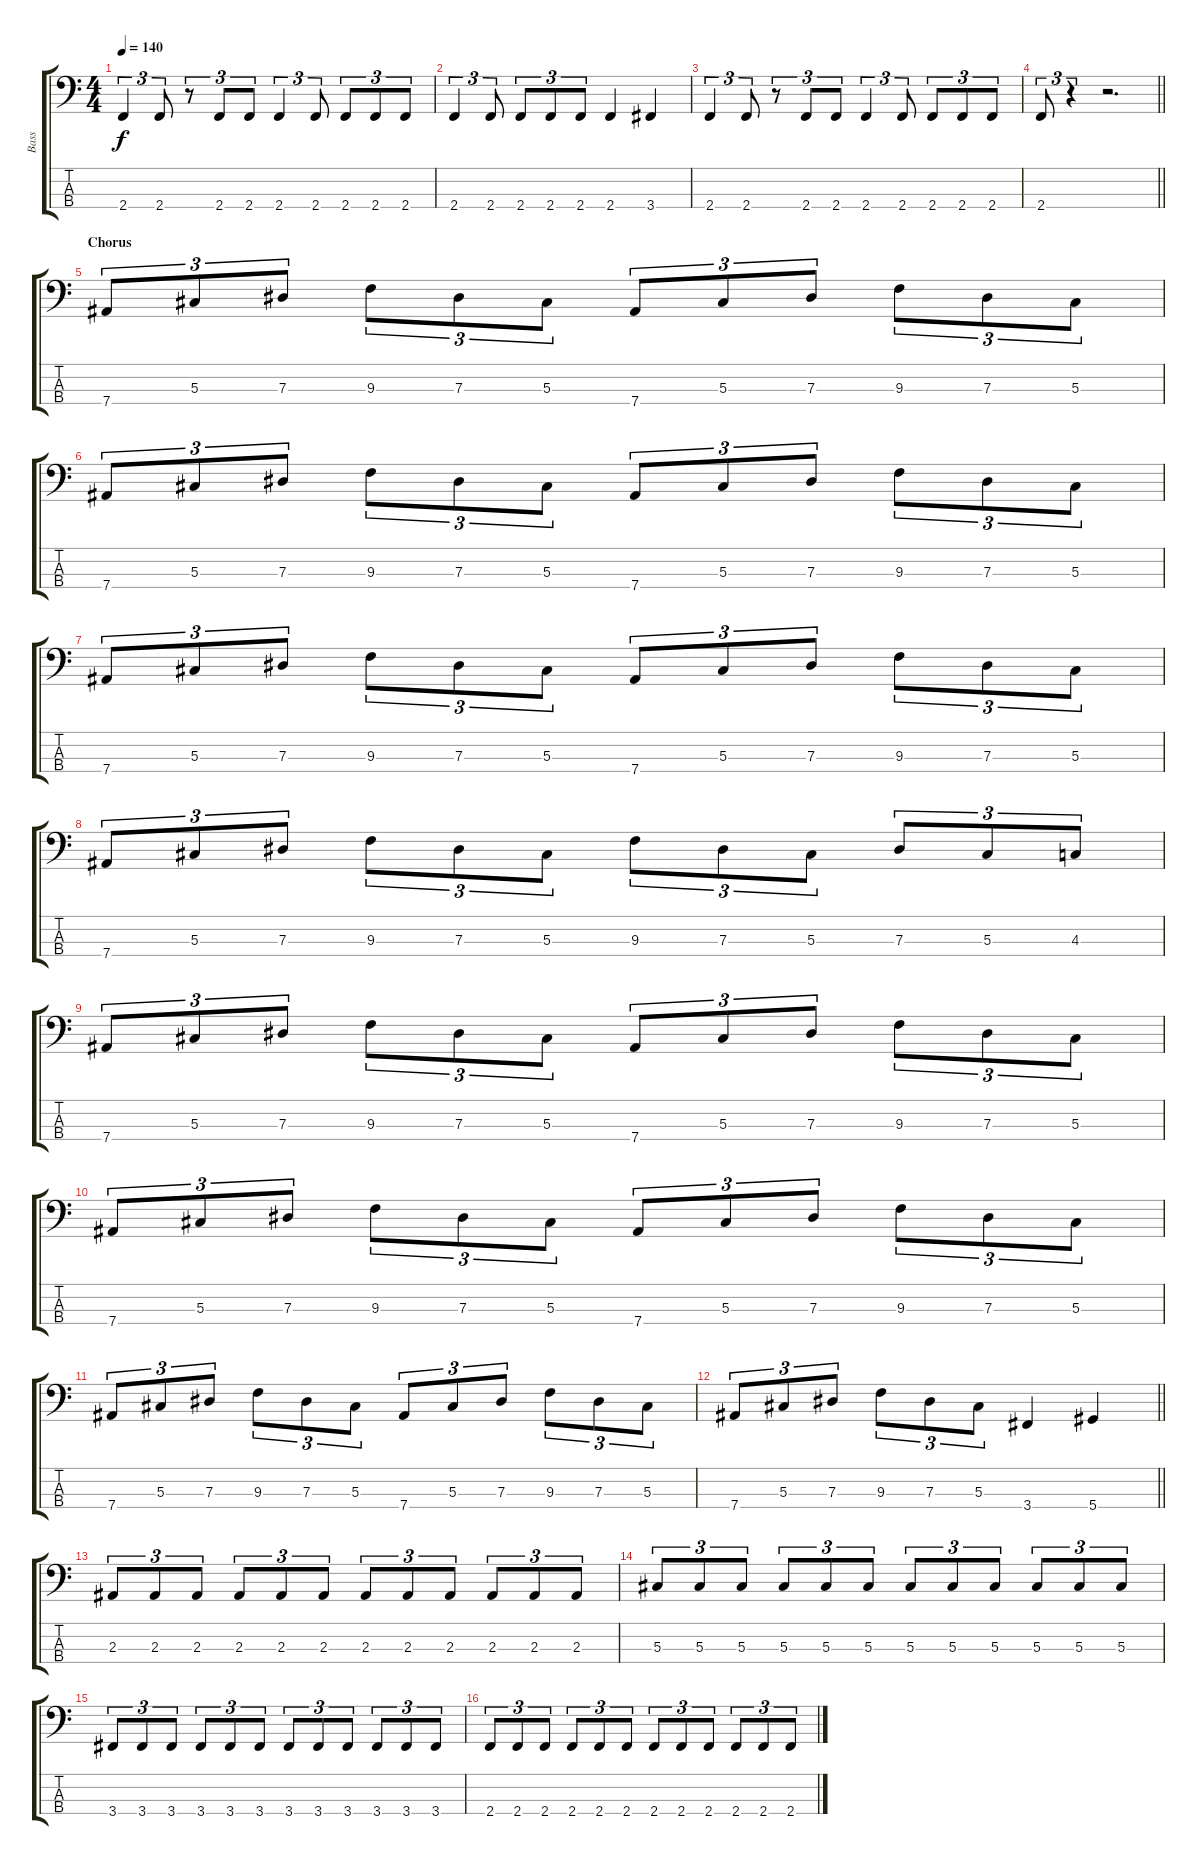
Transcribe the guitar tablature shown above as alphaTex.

\track ("Bass" "Bass") {instrument electricbassfinger}
\staff {score tabs}
\tuning (Gb2 Db2 Ab1 Eb1) {hide}
\ts (4 4)
\tempo 140
\clef f4
\ks c
2.4.4{tu (3 2) dy f} 2.4.8{tu (3 2)} r.8{tu (3 2)} 2.4.8{tu (3 2)} 2.4.8{tu (3 2)} 2.4.4{tu (3 2)} 2.4.8{tu (3 2)} 2.4.8{tu (3 2)} 2.4.8{tu (3 2)} 2.4.8{tu (3 2)} |
2.4.4{tu (3 2)} 2.4.8{tu (3 2)} 2.4.8{tu (3 2)} 2.4.8{tu (3 2)} 2.4.8{tu (3 2)} 2.4.4 3.4.4 |
2.4.4{tu (3 2)} 2.4.8{tu (3 2)} r.8{tu (3 2)} 2.4.8{tu (3 2)} 2.4.8{tu (3 2)} 2.4.4{tu (3 2)} 2.4.8{tu (3 2)} 2.4.8{tu (3 2)} 2.4.8{tu (3 2)} 2.4.8{tu (3 2)} |
\barLineRight lightlight
2.4.8{tu (3 2)} r.4{tu (3 2)} r.2{d} |
\section ("" "Chorus")
7.4.8{tu (3 2)} 5.3.8{tu (3 2)} 7.3.8{tu (3 2)} 9.3.8{tu (3 2)} 7.3.8{tu (3 2)} 5.3.8{tu (3 2)} 7.4.8{tu (3 2)} 5.3.8{tu (3 2)} 7.3.8{tu (3 2)} 9.3.8{tu (3 2)} 7.3.8{tu (3 2)} 5.3.8{tu (3 2)} |
7.4.8{tu (3 2)} 5.3.8{tu (3 2)} 7.3.8{tu (3 2)} 9.3.8{tu (3 2)} 7.3.8{tu (3 2)} 5.3.8{tu (3 2)} 7.4.8{tu (3 2)} 5.3.8{tu (3 2)} 7.3.8{tu (3 2)} 9.3.8{tu (3 2)} 7.3.8{tu (3 2)} 5.3.8{tu (3 2)} |
7.4.8{tu (3 2)} 5.3.8{tu (3 2)} 7.3.8{tu (3 2)} 9.3.8{tu (3 2)} 7.3.8{tu (3 2)} 5.3.8{tu (3 2)} 7.4.8{tu (3 2)} 5.3.8{tu (3 2)} 7.3.8{tu (3 2)} 9.3.8{tu (3 2)} 7.3.8{tu (3 2)} 5.3.8{tu (3 2)} |
7.4.8{tu (3 2)} 5.3.8{tu (3 2)} 7.3.8{tu (3 2)} 9.3.8{tu (3 2)} 7.3.8{tu (3 2)} 5.3.8{tu (3 2)} 9.3.8{tu (3 2)} 7.3.8{tu (3 2)} 5.3.8{tu (3 2)} 7.3.8{tu (3 2)} 5.3.8{tu (3 2)} 4.3.8{tu (3 2)} |
7.4.8{tu (3 2)} 5.3.8{tu (3 2)} 7.3.8{tu (3 2)} 9.3.8{tu (3 2)} 7.3.8{tu (3 2)} 5.3.8{tu (3 2)} 7.4.8{tu (3 2)} 5.3.8{tu (3 2)} 7.3.8{tu (3 2)} 9.3.8{tu (3 2)} 7.3.8{tu (3 2)} 5.3.8{tu (3 2)} |
7.4.8{tu (3 2)} 5.3.8{tu (3 2)} 7.3.8{tu (3 2)} 9.3.8{tu (3 2)} 7.3.8{tu (3 2)} 5.3.8{tu (3 2)} 7.4.8{tu (3 2)} 5.3.8{tu (3 2)} 7.3.8{tu (3 2)} 9.3.8{tu (3 2)} 7.3.8{tu (3 2)} 5.3.8{tu (3 2)} |
7.4.8{tu (3 2)} 5.3.8{tu (3 2)} 7.3.8{tu (3 2)} 9.3.8{tu (3 2)} 7.3.8{tu (3 2)} 5.3.8{tu (3 2)} 7.4.8{tu (3 2)} 5.3.8{tu (3 2)} 7.3.8{tu (3 2)} 9.3.8{tu (3 2)} 7.3.8{tu (3 2)} 5.3.8{tu (3 2)} |
\barLineRight lightlight
7.4.8{tu (3 2)} 5.3.8{tu (3 2)} 7.3.8{tu (3 2)} 9.3.8{tu (3 2)} 7.3.8{tu (3 2)} 5.3.8{tu (3 2)} 3.4.4 5.4.4 |
2.3.8{tu (3 2)} 2.3.8{tu (3 2)} 2.3.8{tu (3 2)} 2.3.8{tu (3 2)} 2.3.8{tu (3 2)} 2.3.8{tu (3 2)} 2.3.8{tu (3 2)} 2.3.8{tu (3 2)} 2.3.8{tu (3 2)} 2.3.8{tu (3 2)} 2.3.8{tu (3 2)} 2.3.8{tu (3 2)} |
5.3.8{tu (3 2)} 5.3.8{tu (3 2)} 5.3.8{tu (3 2)} 5.3.8{tu (3 2)} 5.3.8{tu (3 2)} 5.3.8{tu (3 2)} 5.3.8{tu (3 2)} 5.3.8{tu (3 2)} 5.3.8{tu (3 2)} 5.3.8{tu (3 2)} 5.3.8{tu (3 2)} 5.3.8{tu (3 2)} |
3.4.8{tu (3 2)} 3.4.8{tu (3 2)} 3.4.8{tu (3 2)} 3.4.8{tu (3 2)} 3.4.8{tu (3 2)} 3.4.8{tu (3 2)} 3.4.8{tu (3 2)} 3.4.8{tu (3 2)} 3.4.8{tu (3 2)} 3.4.8{tu (3 2)} 3.4.8{tu (3 2)} 3.4.8{tu (3 2)} |
2.4.8{tu (3 2)} 2.4.8{tu (3 2)} 2.4.8{tu (3 2)} 2.4.8{tu (3 2)} 2.4.8{tu (3 2)} 2.4.8{tu (3 2)} 2.4.8{tu (3 2)} 2.4.8{tu (3 2)} 2.4.8{tu (3 2)} 2.4.8{tu (3 2)} 2.4.8{tu (3 2)} 2.4.8{tu (3 2)}
